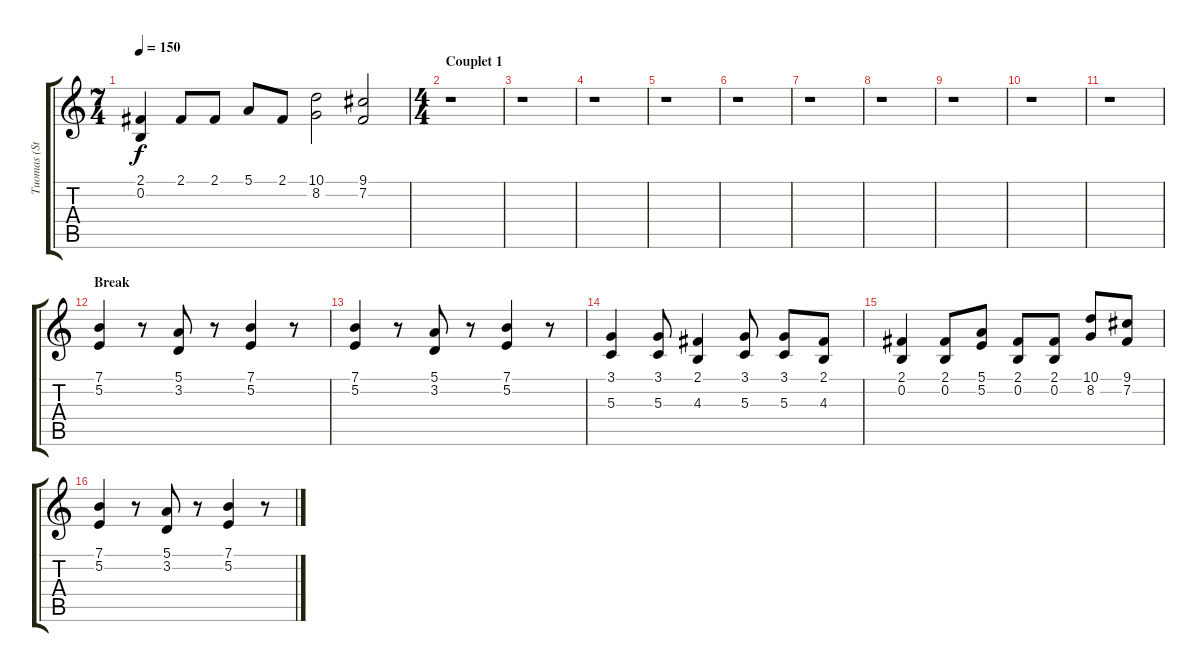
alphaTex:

\track ("Tuomas (String)" "Tuomas (St") {instrument stringensemble1}
\staff {score tabs}
\tuning (E4 B3 G3 D3 A2 E2) {hide}
\ts (7 4)
\tempo 150
\clef g2
\ks c
(2.1 0.2).4{dy f} 2.1.8 2.1.8 5.1.8 2.1.8 (10.1 8.2).2 (9.1 7.2).2 |
\ts (4 4)
\section ("" "Couplet 1")
r.1 |
r.1 |
r.1 |
r.1 |
r.1 |
r.1 |
r.1 |
r.1 |
r.1 |
r.1 |
\section ("" "Break")
(7.1 5.2).4 r.8 (5.1 3.2).8 r.8 (7.1 5.2).4 r.8 |
(7.1 5.2).4 r.8 (5.1 3.2).8 r.8 (7.1 5.2).4 r.8 |
(3.1 5.3).4 (3.1 5.3).8 (2.1 4.3).4 (3.1 5.3).8 (3.1 5.3).8 (2.1 4.3).8 |
(2.1 0.2).4 (2.1 0.2).8 (5.1 5.2).8 (2.1 0.2).8 (2.1 0.2).8 (10.1 8.2).8 (9.1 7.2).8 |
(7.1 5.2).4 r.8 (5.1 3.2).8 r.8 (7.1 5.2).4 r.8
